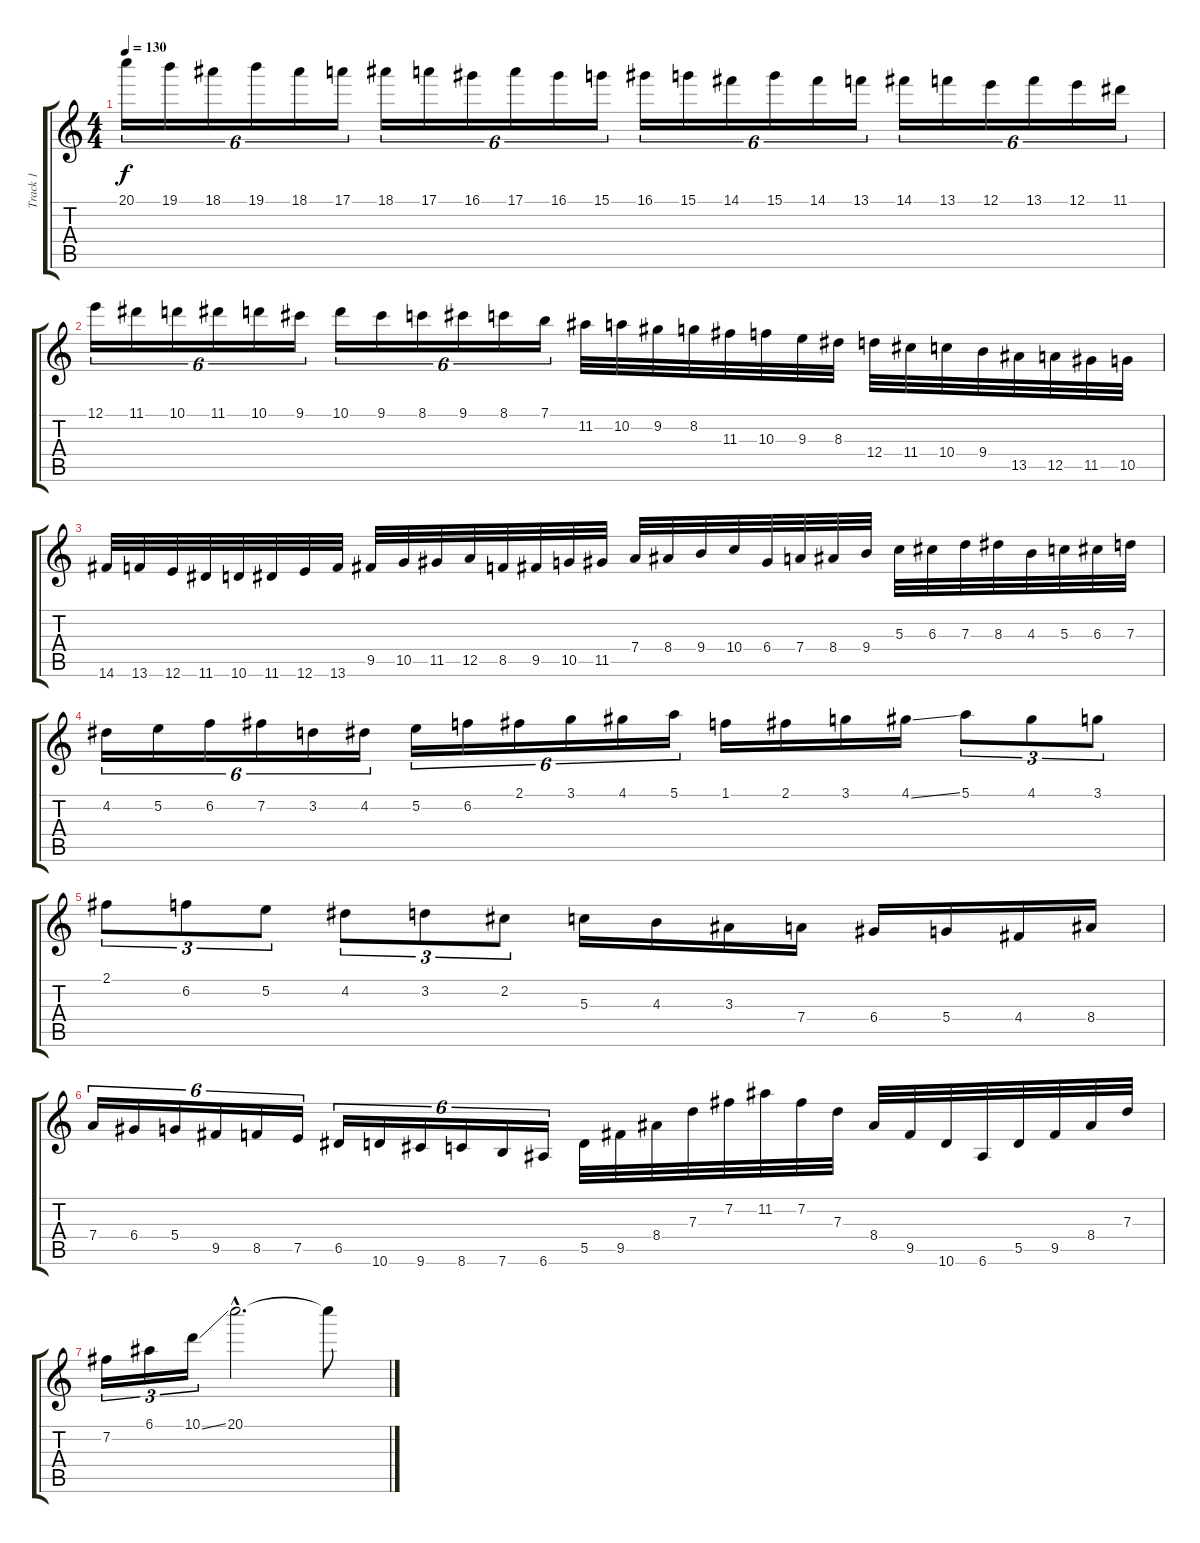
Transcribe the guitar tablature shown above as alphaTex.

\track ("Track 1" "Track 1") {instrument acousticguitarnylon}
\staff {score tabs}
\tuning (E4 B3 G3 D3 A2 E2) {hide}
\ts (4 4)
\tempo 130
\clef g2
\ks c
20.1.16{tu (6 4) dy f} 19.1.16{tu (6 4)} 18.1.16{tu (6 4)} 19.1.16{tu (6 4)} 18.1.16{tu (6 4)} 17.1.16{tu (6 4)} 18.1.16{tu (6 4)} 17.1.16{tu (6 4)} 16.1.16{tu (6 4)} 17.1.16{tu (6 4)} 16.1.16{tu (6 4)} 15.1.16{tu (6 4)} 16.1.16{tu (6 4)} 15.1.16{tu (6 4)} 14.1.16{tu (6 4)} 15.1.16{tu (6 4)} 14.1.16{tu (6 4)} 13.1.16{tu (6 4)} 14.1.16{tu (6 4)} 13.1.16{tu (6 4)} 12.1.16{tu (6 4)} 13.1.16{tu (6 4)} 12.1.16{tu (6 4)} 11.1.16{tu (6 4)} |
12.1.16{tu (6 4)} 11.1.16{tu (6 4)} 10.1.16{tu (6 4)} 11.1.16{tu (6 4)} 10.1.16{tu (6 4)} 9.1.16{tu (6 4)} 10.1.16{tu (6 4)} 9.1.16{tu (6 4)} 8.1.16{tu (6 4)} 9.1.16{tu (6 4)} 8.1.16{tu (6 4)} 7.1.16{tu (6 4)} 11.2.32 10.2.32 9.2.32 8.2.32 11.3.32 10.3.32 9.3.32 8.3.32 12.4.32 11.4.32 10.4.32 9.4.32 13.5.32 12.5.32 11.5.32 10.5.32 |
14.6.32 13.6.32 12.6.32 11.6.32 10.6.32 11.6.32 12.6.32 13.6.32 9.5.32 10.5.32 11.5.32 12.5.32 8.5.32 9.5.32 10.5.32 11.5.32 7.4.32 8.4.32 9.4.32 10.4.32 6.4.32 7.4.32 8.4.32 9.4.32 5.3.32 6.3.32 7.3.32 8.3.32 4.3.32 5.3.32 6.3.32 7.3.32 |
4.2.16{tu (6 4)} 5.2.16{tu (6 4)} 6.2.16{tu (6 4)} 7.2.16{tu (6 4)} 3.2.16{tu (6 4)} 4.2.16{tu (6 4)} 5.2.16{tu (6 4)} 6.2.16{tu (6 4)} 2.1.16{tu (6 4)} 3.1.16{tu (6 4)} 4.1.16{tu (6 4)} 5.1.16{tu (6 4)} 1.1.16 2.1.16 3.1.16 4.1{ss}.16 5.1.8{tu (3 2)} 4.1.8{tu (3 2)} 3.1.8{tu (3 2)} |
2.1.8{tu (3 2)} 6.2.8{tu (3 2)} 5.2.8{tu (3 2)} 4.2.8{tu (3 2)} 3.2.8{tu (3 2)} 2.2.8{tu (3 2)} 5.3.16 4.3.16 3.3.16 7.4.16 6.4.16 5.4.16 4.4.16 8.4.16 |
7.4.16{tu (6 4)} 6.4.16{tu (6 4)} 5.4.16{tu (6 4)} 9.5.16{tu (6 4)} 8.5.16{tu (6 4)} 7.5.16{tu (6 4)} 6.5.16{tu (6 4)} 10.6.16{tu (6 4)} 9.6.16{tu (6 4)} 8.6.16{tu (6 4)} 7.6.16{tu (6 4)} 6.6.16{tu (6 4)} 5.5.32 9.5.32 8.4.32 7.3.32 7.2.32 11.2.32 7.2.32 7.3.32 8.4.32 9.5.32 10.6.32 6.6.32 5.5.32 9.5.32 8.4.32 7.3.32 |
7.2.16{tu (3 2)} 6.1.16{tu (3 2)} 10.1{ss}.16{tu (3 2)} 20.1{hac}.2{d} 20.1{t}.8
